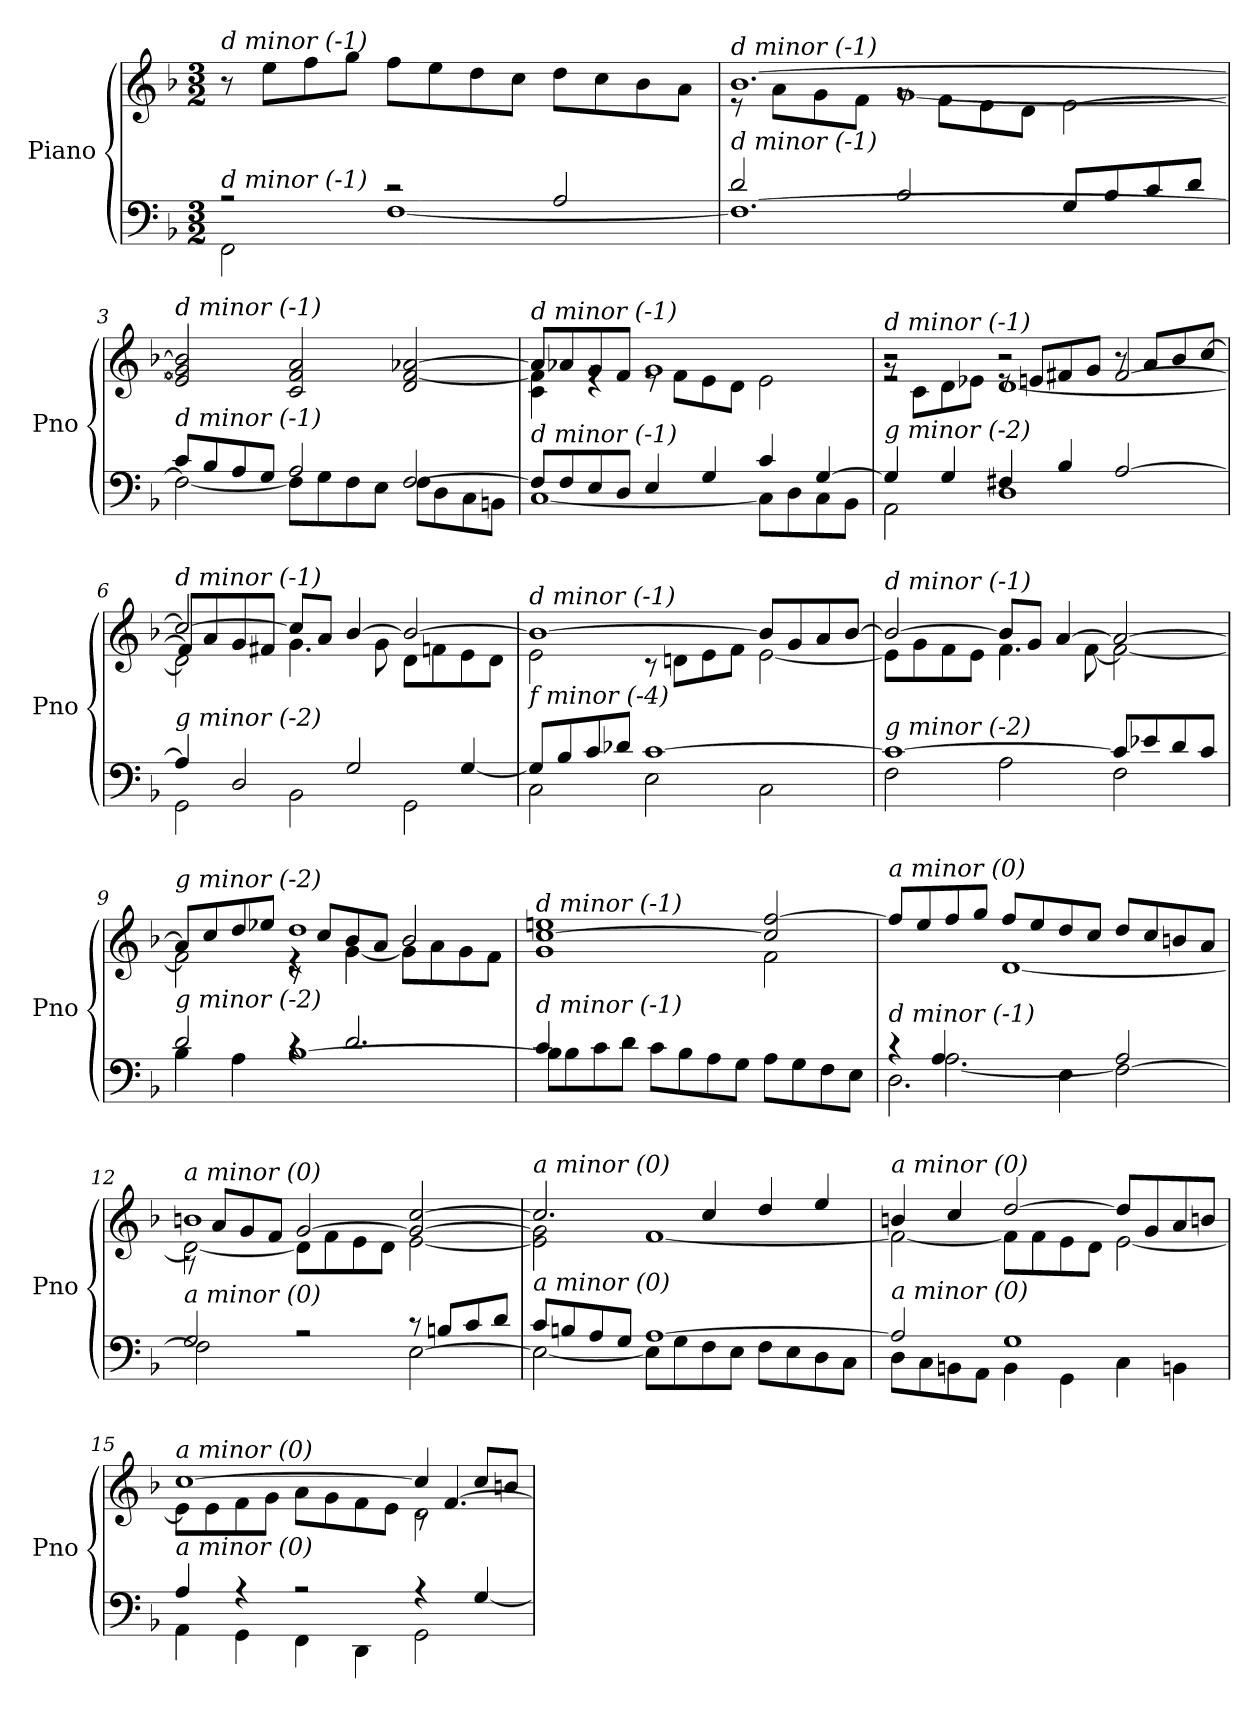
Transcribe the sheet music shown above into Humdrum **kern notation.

**kern	**kern
*part1	*part1
*staff2	*staff1
*I"Piano	*
*I'Pno	*
*clefF4	*clefG2
*k[b-]	*k[b-]
*M3/2	*M3/2
=1	=1
*^	*
!	!	!LO:TX:i:t=d minor (-1)
!LO:TX:i:t=d minor (-1)	!	!
2r	2FF\	8r
.	.	8ee\L
.	.	8ff\
.	.	8gg\J
2r	[1F	8ff\L
.	.	8ee\
.	.	8dd\
.	.	8cc\J
2A/	.	8dd\L
.	.	8cc\
.	.	8b-\
.	.	8a\J
=2	=2	=2
*	*^	*^
*	*	*	*	*^
!	!	!	!LO:TX:i:t=d minor (-1)	!	!
!LO:TX:i:t=d minor (-1)	!	!	!	!	!
2ryy	2d/	1.F_	[1.b-	8r	2ryy
.	.	.	.	8a\L	.
.	.	.	.	8g\	.
.	.	.	.	8f\J	.
1ryy	2B-/	.	.	[1g	8rg
.	.	.	.	.	8f\L
.	.	.	.	.	8e\
.	.	.	.	.	8d\J
.	8G/L	.	.	.	[2e\
.	8B-/	.	.	.	.
.	8c/	.	.	.	.
.	8d/J	.	.	.	.
*	*v	*v	*	*	*
*	*	*v	*v	*v
=3	=3	=3
!	!	!LO:TX:i:t=d minor (-1)
!LO:TX:i:t=d minor (-1)	!	!
8c/L	2F\_	2e/] 2g/] 2b-/]
8B-/	.	.
8A/	.	.
8G/J	.	.
2A/	8F\L]	2c/ 2f/ 2a/
.	8G\	.
.	8F\	.
.	8E\J	.
[2F/	8F\L	2d/ [2f/ [2a-X/
.	8D\	.
.	8C\	.
.	8BBn\J	.
!!LO:LB:g=z
=4	=4	=4
*	*	*^
!	!	!LO:TX:i:t=d minor (-1)	!
!LO:TX:i:t=d minor (-1)	!	!	!
8F/L]	[1C	8a-/L]	4c\ 4f\]
8F/	.	8a-X/	.
8E/	.	8g/	4re
8D/J	.	8f/J	.
4E/	.	1g	8re
.	.	.	8f\L
4G/	.	.	8e\
.	.	.	8d\J
4c/	8C\L]	.	2e\
.	8D\	.	.
[4G/	8C\	.	.
.	8BB-\J	.	.
=5	=5	=5	=5
*	*	*	*^
!	!	!LO:TX:i:t=d minor (-1)	!	!
!LO:TX:i:t=g minor (-2)	!	!	!	!
4G/]	2AA\	2r	8rg	2re
.	.	.	8c\L	.
4G/	.	.	8d\	.
.	.	.	8e-X\J	.
4F#X/	1D	2r	[1d	8re
.	.	.	.	8en/L
4B-/	.	.	.	8f#X/
.	.	.	.	8g/J
[2A/	.	8r	.	[2f#/
.	.	8a/L	.	.
.	.	8b-/	.	.
.	.	[8cc/J	.	.
=6	=6	=6	=6	=6
*	*^	*	*	*
!	!	!	!LO:TX:i:t=d minor (-1)	!	!
!LO:TX:i:t=g minor (-2)	!	!	!	!	!
2ryy	4A/]	2GG\	2cc/_	2d\]	8f#/L]
.	.	.	.	.	8a/
.	2D/	.	.	.	8g/
.	.	.	.	.	8f#X/J
1ryy	.	2BB-\	8cc/L]	4.g\	1ryy
.	.	.	8a/J	.	.
.	2G/	.	[4b-/	.	.
.	.	.	.	8g\	.
.	.	2GG\	2b-/_	8d\L	.
.	.	.	.	8fn\	.
.	[4G/	.	.	8e\	.
.	.	.	.	8d\J	.
*	*v	*v	*	*	*
*	*	*	*v	*v
!!LO:LB:g=z
=7	=7	=7	=7
!	!	!LO:TX:i:t=d minor (-1)	!
!LO:TX:i:t=f minor (-4)	!	!	!
8G/L]	2C\	1b-_	2e\
8B-/	.	.	.
8c/	.	.	.
8d-X/J	.	.	.
[1c	2E\	.	8r
.	.	.	8dn\L
.	.	.	8e\
.	.	.	8f\J
.	2C\	8b-/L]	[2e\
.	.	8g/	.
.	.	8a/	.
.	.	[8b-/J	.
=8	=8	=8	=8
!	!	!LO:TX:i:t=d minor (-1)	!
!LO:TX:i:t=g minor (-2)	!	!	!
1c_	2F\	2b-/_	8e\L]
.	.	.	8g\
.	.	.	8f\
.	.	.	8e\J
.	2A\	8b-/L]	4.f\
.	.	8g/J	.
.	.	[4a/	.
.	.	.	[8f\
8c/L]	2F\	2a/_	2f\_
8e-X/	.	.	.
8d/	.	.	.
8c/J	.	.	.
=9	=9	=9	=9
*	*^	*	*^
!	!	!	!LO:TX:i:t=g minor (-2)	!	!
!LO:TX:i:t=g minor (-2)	!	!	!	!	!
2ryy	2d/	4B-\	8a/L]	2f\]	2ryy
.	.	.	8cc/	.	.
.	.	4A\	8dd/	.	.
.	.	.	8ee-X/J	.	.
1ryy	4rc	[1B-	1dd	4re	8rc
.	.	.	.	.	8cc/L
.	2.d/	.	.	[4g\	8b-/
.	.	.	.	.	8a/J
.	.	.	.	8g\L]	2b-/
.	.	.	.	8a\	.
.	.	.	.	8g\	.
.	.	.	.	8f\J	.
*	*v	*v	*	*	*
*	*	*	*v	*v
!!LO:LB:g=z
=10	=10	=10	=10
!	!	!LO:TX:i:t=d minor (-1)	!
!LO:TX:i:t=d minor (-1)	!	!	!
4c/	8B-\L]	[1cc 1een	1g
.	8B-\	.	.
4ryy	8c\	.	.
.	8d\J	.	.
1ryy	8c\L	.	.
.	8B-\	.	.
.	8A\	.	.
.	8G\J	.	.
.	8A\L	2cc/] [2ff/	2f\
.	8G\	.	.
.	8F\	.	.
.	8E\J	.	.
=11	=11	=11	=11
*^	*^	*	*^
!	!	!	!	!LO:TX:i:t=a minor (0)	!	!
!LO:TX:i:t=d minor (-1)	!	!	!	!	!	!
2ryy	4r	2.D\	4ryy	8ff/L]	2ryy	4ryy
.	.	.	.	8ee/	.	.
.	[2.A\	.	4A/	8ff/	.	4ryy
.	.	.	.	8gg/J	.	.
1ryy	.	.	1ryy	8ff/L	[1d	1ryy
.	.	.	.	8ee/	.	.
.	.	4E\	.	8dd/	.	.
.	.	.	.	8cc/J	.	.
.	2A/]	[2F\	.	8dd/L	.	.
.	.	.	.	8cc/	.	.
.	.	.	.	8bn/	.	.
.	.	.	.	8a/J	.	.
*	*	*v	*v	*	*	*
=12	=12	=12	=12	=12	=12
!	!	!	!LO:TX:i:t=a minor (0)	!	!
!LO:TX:i:t=a minor (0)	!	!	!	!	!
1ryy	2G/	2F\]	1bn	2d\_	8rA
.	.	.	.	.	8a/L
.	.	.	.	.	8g/
.	.	.	.	.	8f/J
.	2r	2rA	.	8d\L]	[2g/
.	.	.	.	8f\	.
.	.	.	.	8e\	.
.	.	.	.	8d\J	.
2ryy	8r	[2E\	2g/_ [2cc/	[2e\	2ryy
.	8Bn/L	.	.	.	.
.	8c/	.	.	.	.
.	8d/J	.	.	.	.
*	*v	*v	*	*	*
*	*	*	*v	*v
!!LO:LB:g=z
=13	=13	=13	=13
!	!	!LO:TX:i:t=a minor (0)	!
!LO:TX:i:t=a minor (0)	!	!	!
8c/L	2E\_	2.cc/]	2e\] 2g\]
8Bn/	.	.	.
8A/	.	.	.
8G/J	.	.	.
[1A	8E\L]	.	[1f
.	8G\	.	.
.	8F\	4cc/	.
.	8E\J	.	.
.	8F\L	4dd/	.
.	8E\	.	.
.	8D\	4ee/	.
.	8C\J	.	.
=14	=14	=14	=14
!	!	!LO:TX:i:t=a minor (0)	!
!LO:TX:i:t=a minor (0)	!	!	!
2A/]	8D\L	4bn/	2f\_
.	8C\	.	.
.	8BBn\	4cc/	.
.	8AA\J	.	.
1G	4BB\	[2dd/	8f\L]
.	.	.	8f\
.	4GG\	.	8e\
.	.	.	8d\J
.	4C\	8dd/L]	[2e\
.	.	8g/	.
.	4BBn\	8a/	.
.	.	8bn/J	.
=15	=15	=15	=15
*	*^	*	*^
!	!	!	!LO:TX:i:t=a minor (0)	!	!
!LO:TX:i:t=a minor (0)	!	!	!	!	!
1ryy	4A/	4AA\	[1cc	8e\L]	1ryy
.	.	.	.	8e\	.
.	4r	4GG\	.	8f\	.
.	.	.	.	8g\J	.
.	2r	4FF\	.	8a\L	.
.	.	.	.	8g\	.
.	.	4DD\	.	8f\	.
.	.	.	.	8e\J	.
2ryy	4r	2GG\	4cc/]	2d\	8rc
.	.	.	.	.	[4.f/
.	[4G/	.	8cc/L	.	.
.	.	.	8bn/J	.	.
*v	*v	*v	*	*	*
*	*v	*v	*v
=	=
*-	*-
